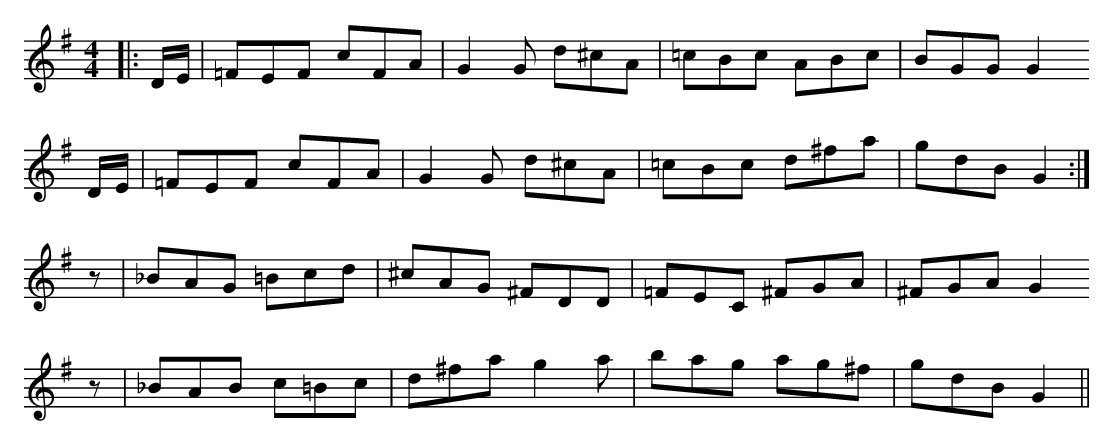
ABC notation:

X:1
M:4/4
K:G
|:D/E/|=FEF cFA|G2G d^cA|=cBc ABc|BGG G2
D/E/|=FEF cFA|G2G d^cA|=cBc d^fa|gdB G2:|
z|_BAG =Bcd|^cAG ^FDD|=FEC ^FGA|^FGA G2
z|_BAB c=Bc|d^fa g2a|bag ag^f|gdB G2||
